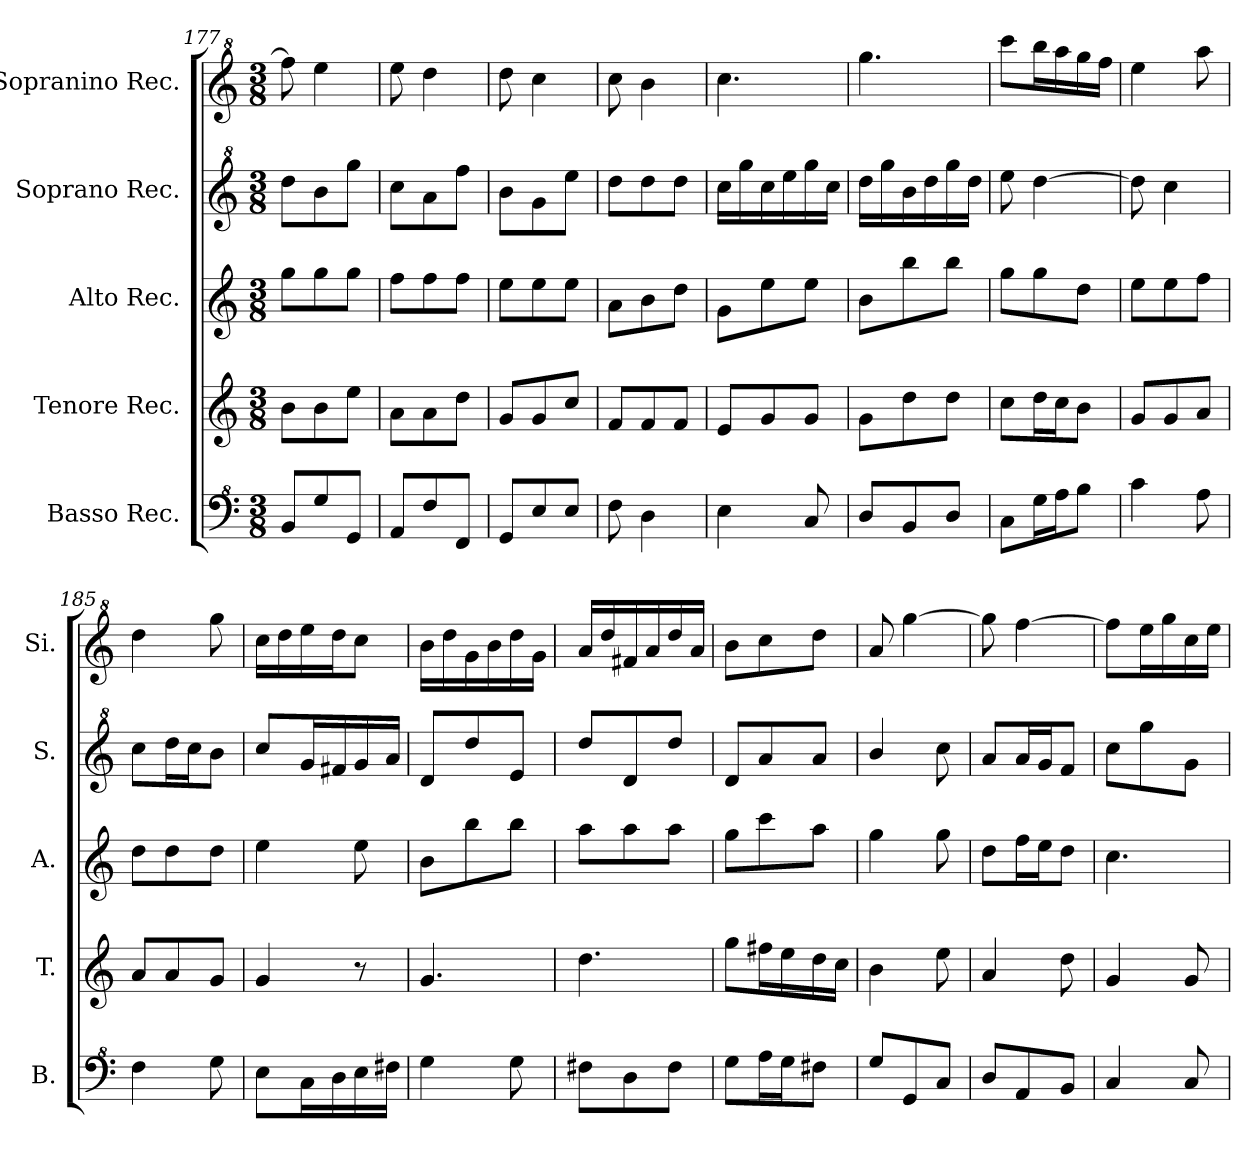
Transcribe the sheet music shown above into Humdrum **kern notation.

**kern	**kern	**kern	**kern	**kern
*part5	*part4	*part3	*part2	*part1
*staff5	*staff4	*staff3	*staff2	*staff1
*I"Basso Rec.	*I"Tenore Rec.	*I"Alto Rec.	*I"Soprano Rec.	*I"Sopranino Rec.
*I'B.	*I'T.	*I'A.	*I'S.	*I'Si.
!!LO:LB:g=z
*clefF^4	*clefG2	*clefG2	*clefG^2	*clefG^2
*k[]	*k[]	*k[]	*k[]	*k[]
*M3/8	*M3/8	*M3/8	*M3/8	*M3/8
=177	=177	=177	=177	=177
8B/L	8b\L	8gg\L	8ddd\L	8fff\]
8g/	8b\	8gg\	8bb\	4eee\
8G/J	8ee\J	8gg\J	8ggg\J	.
=178	=178	=178	=178	=178
8A/L	8a\L	8ff\L	8ccc\L	8eee\
8f/	8a\	8ff\	8aa\	4ddd\
8F/J	8dd\J	8ff\J	8fff\J	.
=179	=179	=179	=179	=179
8G/L	8g/L	8ee\L	8bb\L	8ddd\
8e/	8g/	8ee\	8gg\	4ccc\
8e/J	8cc/J	8ee\J	8eee\J	.
=180	=180	=180	=180	=180
8f\	8f/L	8a\L	8ddd\L	8ccc\
4d\	8f/	8b\	8ddd\	4bb\
.	8f/J	8dd\J	8ddd\J	.
=181	=181	=181	=181	=181
4e\	8e/L	8g\L	16ccc\LL	4.ccc\
.	.	.	16ggg\	.
.	8g/	8ee\	16ccc\	.
.	.	.	16eee\	.
8c/	8g/J	8ee\J	16ggg\	.
.	.	.	16ccc\JJ	.
=182	=182	=182	=182	=182
8d/L	8g\L	8b\L	16ddd\LL	4.ggg\
.	.	.	16ggg\	.
8B/	8dd\	8bb\	16bb\	.
.	.	.	16ddd\	.
8d/J	8dd\J	8bb\J	16ggg\	.
.	.	.	16ddd\JJ	.
=183	=183	=183	=183	=183
8c\L	8cc\L	8gg\L	8eee\	8cccc\L
16g\L	16dd\L	8gg\	[4ddd\	16bbb\L
16a\J	16cc\J	.	.	16aaa\
8b\J	8b\J	8dd\J	.	16ggg\
.	.	.	.	16fff\JJ
=184	=184	=184	=184	=184
4cc\	8g/L	8ee\L	8ddd\]	4eee\
.	8g/	8ee\	4ccc\	.
8a\	8a/J	8ff\J	.	8aaa\
=185	=185	=185	=185	=185
4f\	8a/L	8dd\L	8ccc\L	4ddd\
.	8a/	8dd\	16ddd\L	.
.	.	.	16ccc\J	.
8g\	8g/J	8dd\J	8bb\J	8ggg\
=186	=186	=186	=186	=186
8e\L	4g/	4ee\	8ccc/L	16ccc\LL
.	.	.	.	16ddd\
16c\L	.	.	16gg/L	16eee\
16d\	.	.	16ff#X/	16ddd\J
16e\	8r	8ee\	16gg/	8ccc\J
16f#X\JJ	.	.	16aa/JJ	.
=187	=187	=187	=187	=187
4g\	4.g/	8b\L	8dd/L	16bb\LL
.	.	.	.	16ddd\
.	.	8bb\	8ddd/	16gg\
.	.	.	.	16bb\
8g\	.	8bb\J	8ee/J	16ddd\
.	.	.	.	16gg\JJ
=188	=188	=188	=188	=188
8f#X\L	4.dd\	8aa\L	8ddd/L	16aa/LL
.	.	.	.	16ddd/
8d\	.	8aa\	8dd/	16ff#X/
.	.	.	.	16aa/
8f#\J	.	8aa\J	8ddd/J	16ddd/
.	.	.	.	16aa/JJ
!!LO:PB:g=z
=189	=189	=189	=189	=189
8g\L	8gg\L	8gg\L	8dd/L	8bb\L
16a\L	16ff#X\L	8ccc\	8aa/	8ccc\
16g\J	16ee\	.	.	.
8f#X\J	16dd\	8aa\J	8aa/J	8ddd\J
.	16cc\JJ	.	.	.
=190	=190	=190	=190	=190
8g/L	4b\	4gg\	4bb/	8aa/
8G/	.	.	.	[4ggg\
8c/J	8ee\	8gg\	8ccc\	.
=191	=191	=191	=191	=191
8d/L	4a/	8dd\L	8aa/L	8ggg\]
8A/	.	16ff\L	16aa/L	[4fff\
.	.	16ee\J	16gg/J	.
8B/J	8dd\	8dd\J	8ff/J	.
=192	=192	=192	=192	=192
4c/	4g/	4.cc\	8ccc\L	8fff\L]
.	.	.	8ggg\	16eee\L
.	.	.	.	16ggg\
8c/	8g/	.	8gg\J	16ccc\
.	.	.	.	16eee\JJ
=	=	=	=	=
*-	*-	*-	*-	*-
